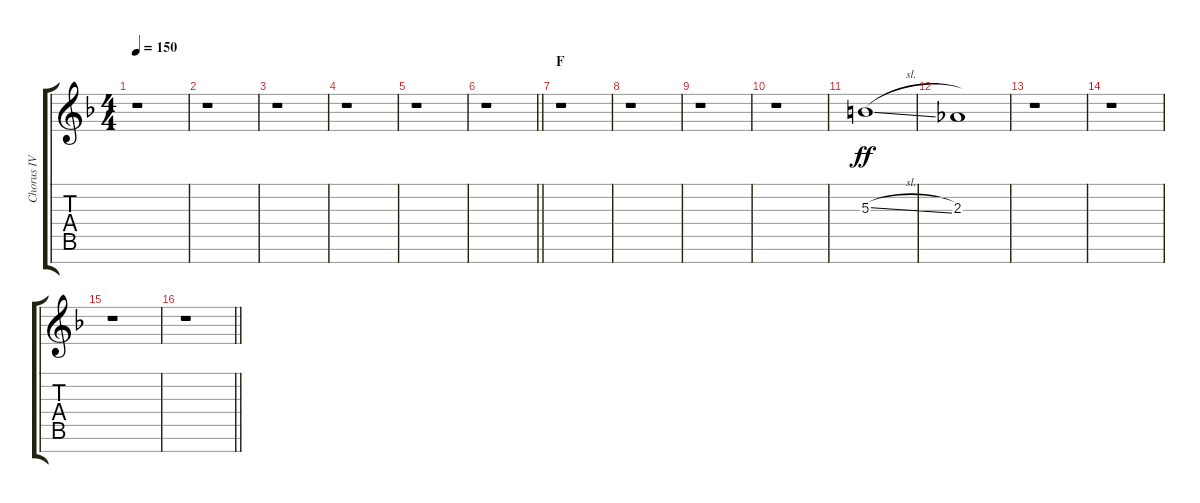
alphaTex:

\track ("Chorus IV" "Chorus IV") {instrument voiceoohs}
\staff {score tabs}
\tuning (Eb5 Bb4 Gb4 Db4 Ab3 Eb3 Bb2) {hide}
\ts (4 4)
\tempo 150
\clef g2
\ks f
r.1{dy ff} |
r.1 |
r.1 |
r.1 |
r.1 |
\barLineRight lightlight
r.1 |
\section ("" "F")
r.1 |
r.1 |
r.1 |
r.1 |
5.3{sl}.1 |
2.3.1 |
r.1 |
r.1 |
r.1 |
\barLineRight lightlight
r.1
